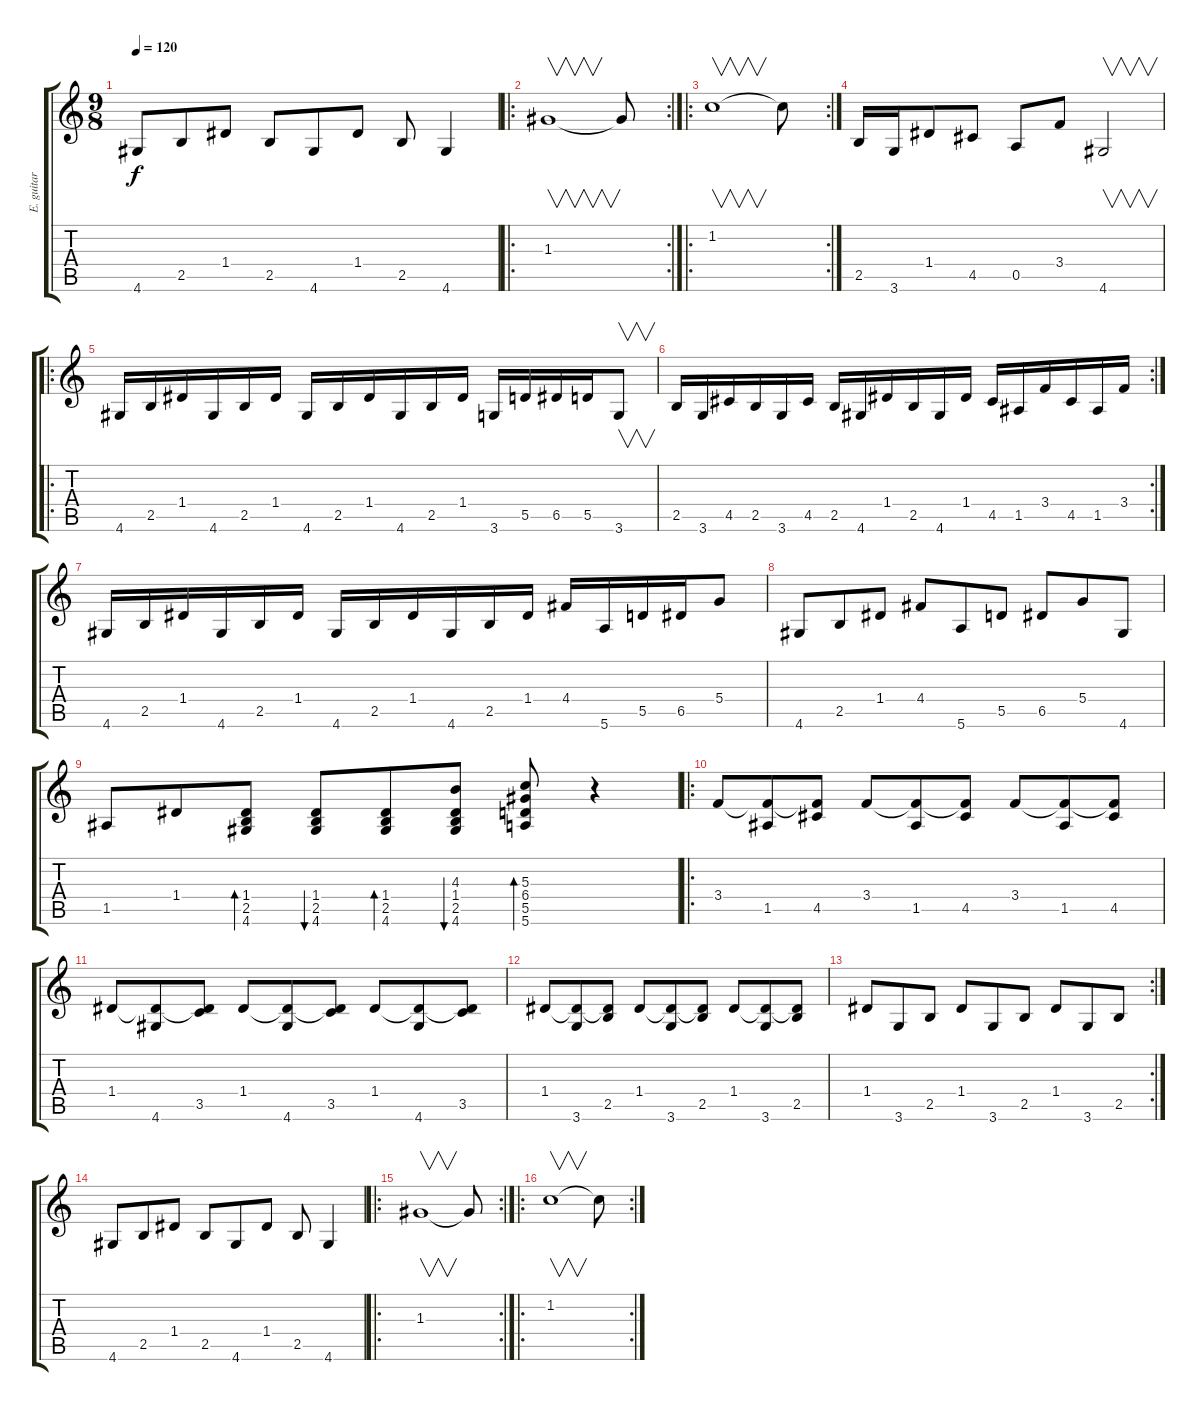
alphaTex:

\track ("E. guitar (distortion pedal)" "E. guitar ") {instrument distortionguitar}
\staff {score tabs}
\tuning (E4 B3 G3 D3 A2 E2) {hide}
\ts (9 8)
\tempo 120
\clef g2
\ks c
4.6.8{dy f} 2.5.8 1.4.8 2.5.8 4.6.8 1.4.8 2.5.8 4.6.4 |
\ro
\rc 2
1.3.1{v} 1.3{t}.8 |
\ro
\rc 2
1.2.1{v} 1.2{t}.8 |
2.5.16 3.6.16 1.4.8 4.5.8 0.5.8 3.4.8 4.6.2{v} |
\ro
4.6.16 2.5.16 1.4.16 4.6.16 2.5.16 1.4.16 4.6.16 2.5.16 1.4.16 4.6.16 2.5.16 1.4.16 3.6.16 5.5.16 6.5.16 5.5.16 3.6.8{v} |
\rc 2
2.5.16 3.6.16 4.5.16 2.5.16 3.6.16 4.5.16 2.5.16 4.6.16 1.4.16 2.5.16 4.6.16 1.4.16 4.5.16 1.5.16 3.4.16 4.5.16 1.5.16 3.4.16 |
4.6.16 2.5.16 1.4.16 4.6.16 2.5.16 1.4.16 4.6.16 2.5.16 1.4.16 4.6.16 2.5.16 1.4.16 4.4.16 5.6.16 5.5.16 6.5.16 5.4.8 |
4.6.8 2.5.8 1.4.8 4.4.8 5.6.8 5.5.8 6.5.8 5.4.8 4.6.8 |
1.5.8 1.4.8 (1.4 2.5 4.6).8{bd 60} (1.4 2.5 4.6).8{bu 60} (1.4 2.5 4.6).8{bd 60} (4.3 1.4 2.5 4.6).8{bu 60} (5.3 6.4 5.5 5.6).8{bd 60} r.4 |
\ro
3.4.8 (3.4{t} 1.5).8 (3.4{t} 4.5).8 3.4.8 (3.4{t} 1.5).8 (3.4{t} 4.5).8 3.4.8 (3.4{t} 1.5).8 (3.4{t} 4.5).8 |
1.4.8 (1.4{t} 4.6).8 (1.4{t} 3.5).8 1.4.8 (1.4{t} 4.6).8 (1.4{t} 3.5).8 1.4.8 (1.4{t} 4.6).8 (1.4{t} 3.5).8 |
1.4.8 (1.4{t} 3.6).8 (1.4{t} 2.5).8 1.4.8 (1.4{t} 3.6).8 (1.4{t} 2.5).8 1.4.8 (1.4{t} 3.6).8 (1.4{t} 2.5).8 |
\rc 2
1.4.8 3.6.8 2.5.8 1.4.8 3.6.8 2.5.8 1.4.8 3.6.8 2.5.8 |
4.6.8 2.5.8 1.4.8 2.5.8 4.6.8 1.4.8 2.5.8 4.6.4 |
\ro
\rc 2
1.3.1{v} 1.3{t}.8 |
\ro
\rc 2
1.2.1{v} 1.2{t}.8
